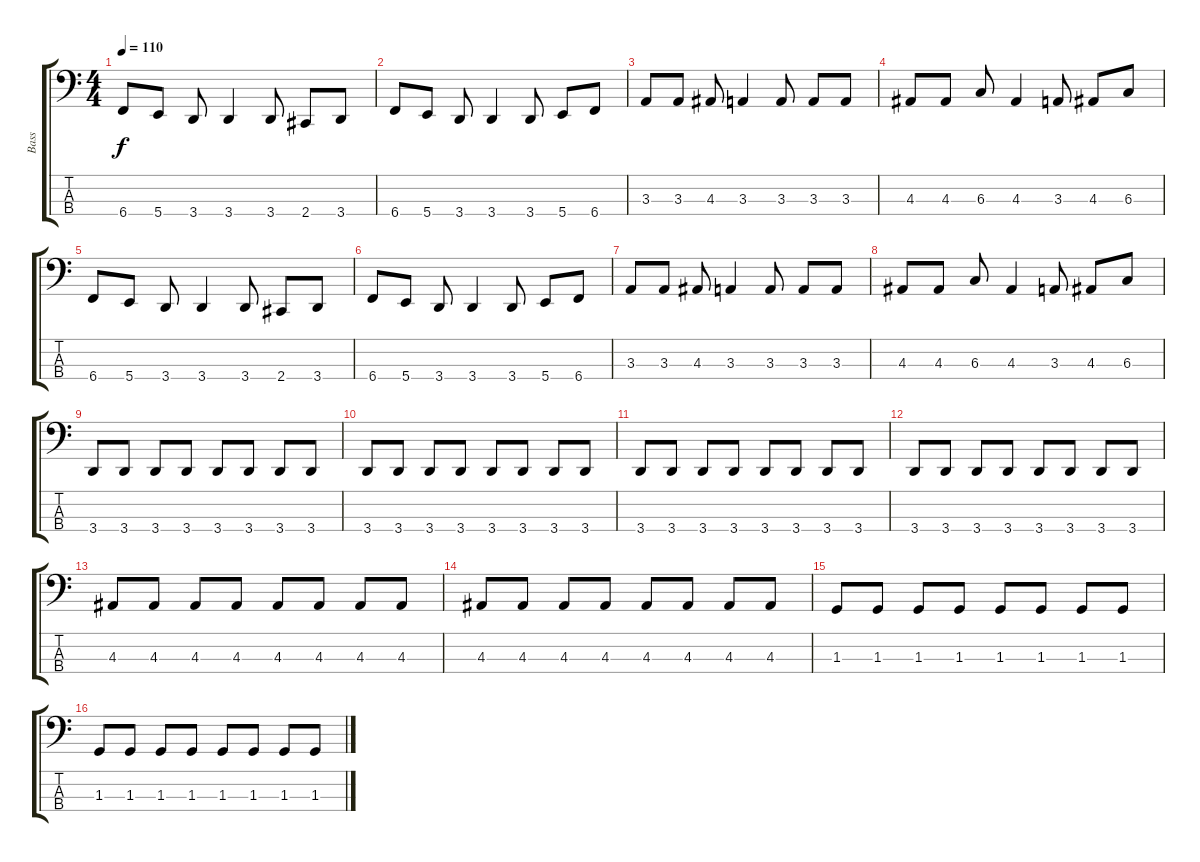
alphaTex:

\track ("Bass" "Bass") {instrument electricbassfinger}
\staff {score tabs}
\tuning (E2 B1 Gb1 B0) {hide}
\ts (4 4)
\tempo 110
\clef f4
\ks c
6.4.8{dy f} 5.4.8 3.4.8 3.4.4 3.4.8 2.4.8 3.4.8 |
6.4.8 5.4.8 3.4.8 3.4.4 3.4.8 5.4.8 6.4.8 |
3.3.8 3.3.8 4.3.8 3.3.4 3.3.8 3.3.8 3.3.8 |
4.3.8 4.3.8 6.3.8 4.3.4 3.3.8 4.3.8 6.3.8 |
6.4.8 5.4.8 3.4.8 3.4.4 3.4.8 2.4.8 3.4.8 |
6.4.8 5.4.8 3.4.8 3.4.4 3.4.8 5.4.8 6.4.8 |
3.3.8 3.3.8 4.3.8 3.3.4 3.3.8 3.3.8 3.3.8 |
4.3.8 4.3.8 6.3.8 4.3.4 3.3.8 4.3.8 6.3.8 |
3.4.8 3.4.8 3.4.8 3.4.8 3.4.8 3.4.8 3.4.8 3.4.8 |
3.4.8 3.4.8 3.4.8 3.4.8 3.4.8 3.4.8 3.4.8 3.4.8 |
3.4.8 3.4.8 3.4.8 3.4.8 3.4.8 3.4.8 3.4.8 3.4.8 |
3.4.8 3.4.8 3.4.8 3.4.8 3.4.8 3.4.8 3.4.8 3.4.8 |
4.3.8 4.3.8 4.3.8 4.3.8 4.3.8 4.3.8 4.3.8 4.3.8 |
4.3.8 4.3.8 4.3.8 4.3.8 4.3.8 4.3.8 4.3.8 4.3.8 |
1.3.8 1.3.8 1.3.8 1.3.8 1.3.8 1.3.8 1.3.8 1.3.8 |
1.3.8 1.3.8 1.3.8 1.3.8 1.3.8 1.3.8 1.3.8 1.3.8
